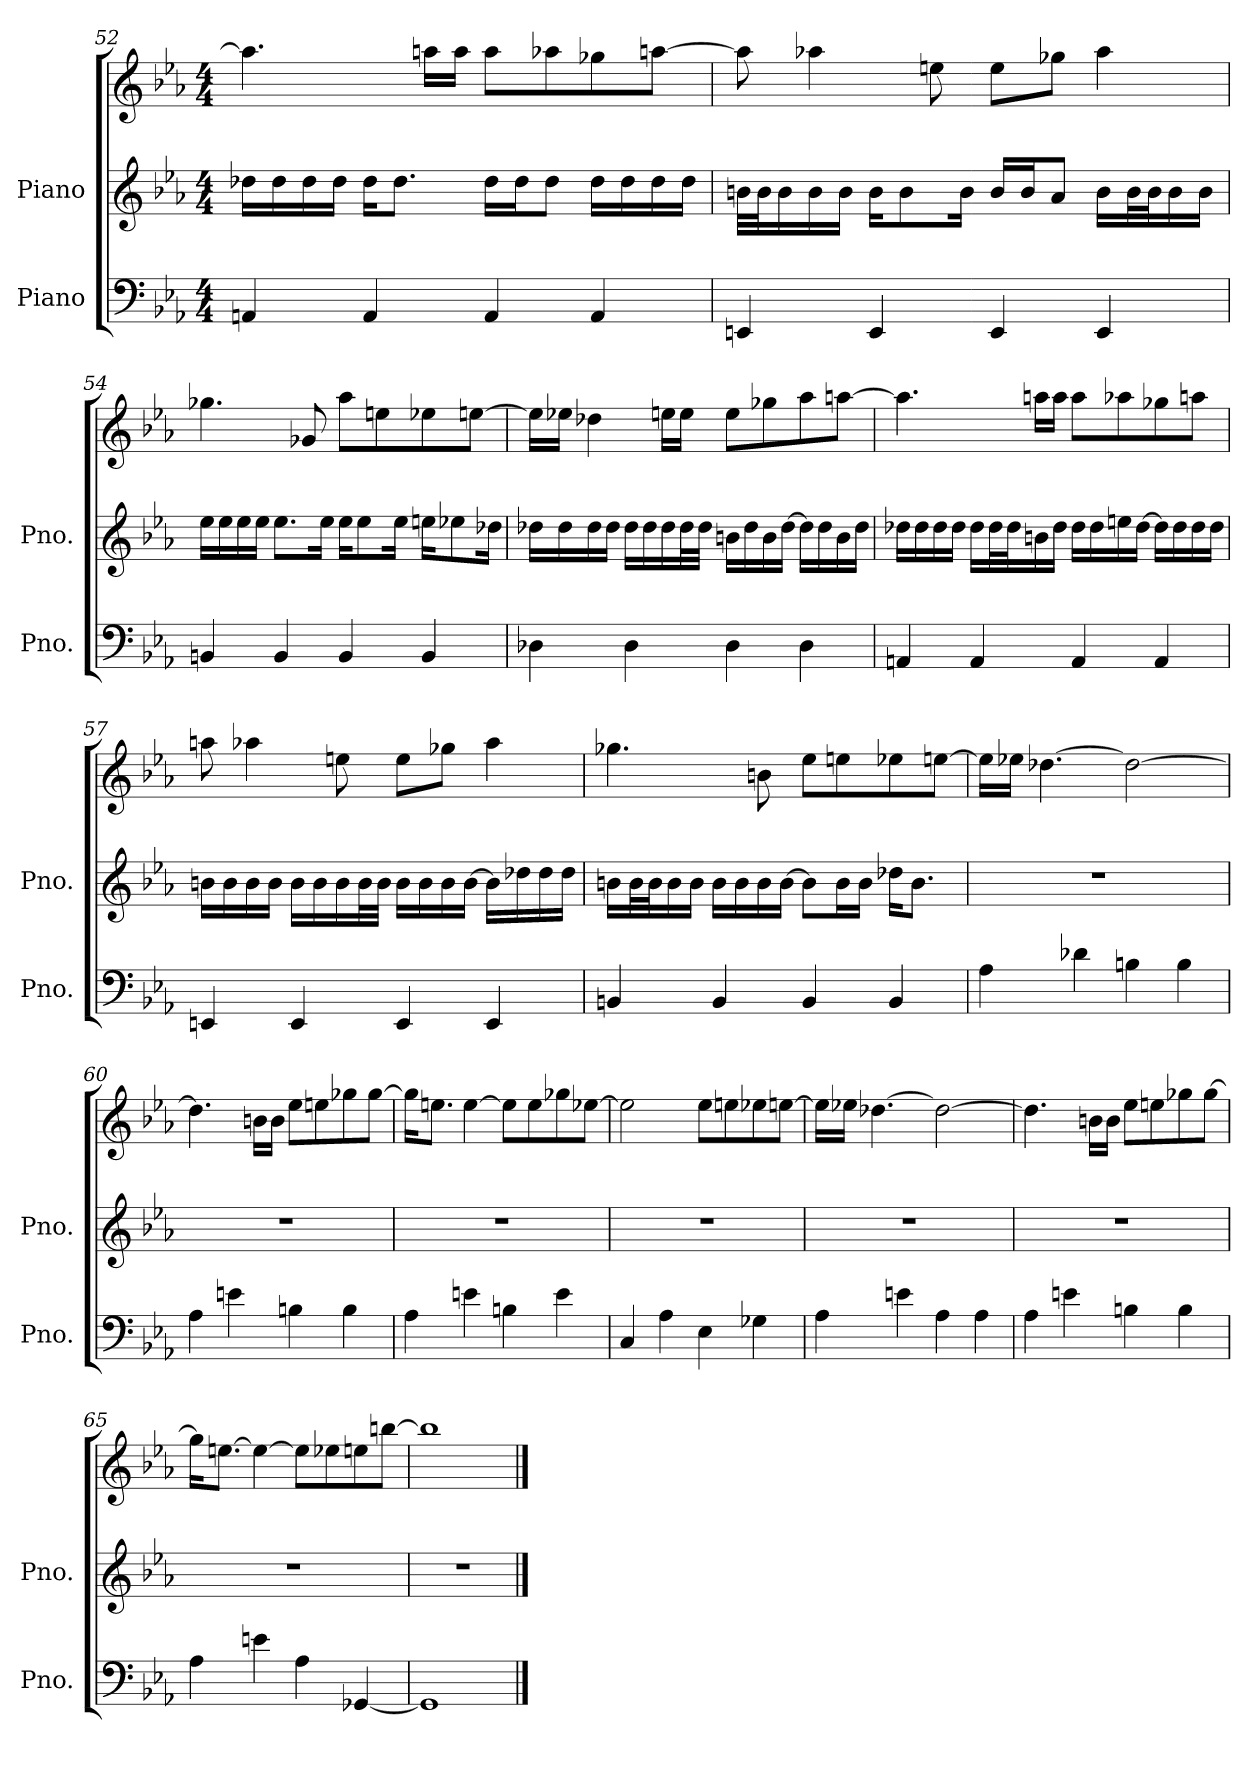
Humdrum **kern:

**kern	**kern	**kern
*part2	*part1	*part1
*staff3	*staff2	*staff1
*I"Piano	*I"Piano	*
*I'Pno.	*I'Pno.	*
*clefF4	*clefG2	*clefG2
*k[b-e-a-]	*k[b-e-a-]	*k[b-e-a-]
*M4/4	*M4/4	*M4/4
=52	=52	=52
4AAn/	16dd-X\LL	4.aa\]
.	16dd-\	.
.	16dd-\	.
.	16dd-\JJ	.
4AA/	16dd-\KL	.
.	8.dd-\J	.
.	.	16aan\LL
.	.	16aa\JJ
4AA/	16dd-\LL	8aa\L
.	16dd-\J	.
.	8dd-\J	8aa-X\
4AA/	16dd-\LL	8gg-X\
.	16dd-\	.
.	16dd-\	[8aan\J
.	16dd-\JJ	.
!!LO:LB:g=z
=53	=53	=53
4EEn/	32bn\LLL	8aa\]
.	32b\J	.
.	16b\	.
.	16b\	4aa-X\
.	16b\JJ	.
4EE/	16b\KL	.
.	8b\	.
.	.	8een\
.	16b\Jk	.
4EE/	16b/LL	8ee\L
.	16b/J	.
.	8a-/J	8gg-X\J
4EE/	16b\LL	4aa-\
.	32b\L	.
.	32b\J	.
.	16b\	.
.	16b\JJ	.
=54	=54	=54
4BBn/	16ee-\LL	4.gg-X\
.	16ee-\	.
.	16ee-\	.
.	16ee-\JJ	.
4BB/	8.ee-\L	.
.	.	8g-X/
.	16ee-\Jk	.
4BB/	16ee-\KL	8aa-\L
.	8ee-\	.
.	.	8een\
.	16ee-\Jk	.
4BB/	16een\KL	8ee-X\
.	8ee-X\	.
.	.	[8een\J
.	16dd-X\Jk	.
!!LO:PB:g=z
=55	=55	=55
4D-X\	16dd-X\LL	16ee\LL]
.	16dd-\	16ee-X\JJ
.	16dd-\	4dd-X\
.	16dd-\JJ	.
4D-\	16dd-\LL	.
.	16dd-\	.
.	16dd-\	16een\LL
.	32dd-\L	16ee\JJ
.	32dd-\JJJ	.
4D-\	16bn\LL	8ee\L
.	16dd-\	.
.	16b\	8gg-X\
.	[16dd-\JJ	.
4D-\	16dd-\LL]	8aa-\
.	16dd-\	.
.	16b\	[8aan\J
.	16dd-\JJ	.
=56	=56	=56
4AAn/	16dd-X\LL	4.aa\]
.	16dd-\	.
.	16dd-\	.
.	16dd-\JJ	.
4AA/	16dd-\LL	.
.	32dd-\L	.
.	32dd-\J	.
.	16bn\	16aan\LL
.	16dd-\JJ	16aa\JJ
4AA/	16dd-\LL	8aa\L
.	16dd-\	.
.	16een\	8aa-X\
.	[16dd-\JJ	.
4AA/	16dd-\LL]	8gg-X\
.	16dd-\	.
.	16dd-\	8aan\J
.	16dd-\JJ	.
!!LO:LB:g=z
=57	=57	=57
4EEn/	16bn\LL	8aan\
.	16b\	.
.	16b\	4aa-X\
.	16b\JJ	.
4EE/	16b\LL	.
.	16b\	.
.	16b\	8een\
.	32b\L	.
.	32b\JJJ	.
4EE/	16b\LL	8ee\L
.	16b\	.
.	16b\	8gg-X\J
.	[16b\JJ	.
4EE/	16b\LL]	4aa-\
.	16dd-X\	.
.	16dd-\	.
.	16dd-\JJ	.
=58	=58	=58
4BBn/	16bn\LL	4.gg-X\
.	32b\L	.
.	32b\J	.
.	16b\	.
.	16b\JJ	.
4BB/	16b\LL	.
.	16b\	.
.	16b\	8bn\
.	[16b\JJ	.
4BB/	8b\L]	8ee-\L
.	16b\L	8een\
.	16b\JJ	.
4BB/	16dd-X\KL	8ee-X\
.	8.b\J	.
.	.	[8een\J
!!LO:LB:g=z
=59	=59	=59
4A-\	1r	16ee\LL]
.	.	16ee-X\JJ
.	.	[4.dd-X\
4d-X\	.	.
4Bn\	.	2dd-\_
4B\	.	.
=60	=60	=60
4A-\	1r	4.dd-\]
4en\	.	.
.	.	16bn\LL
.	.	16b\JJ
4Bn\	.	8ee-\L
.	.	8een\
4B\	.	8gg-X\
.	.	[8gg-\J
=61	=61	=61
4A-\	1r	16gg-\KL]
.	.	8.een\J
4en\	.	[4ee\
4Bn\	.	8ee\L]
.	.	8ee\
4e\	.	8gg-X\
.	.	[8ee-X\J
=62	=62	=62
4C/	1r	2ee-\]
4A-\	.	.
4E-\	.	8ee-\L
.	.	8een\
4G-X\	.	8ee-X\
.	.	[8een\J
!!LO:LB:g=z
=63	=63	=63
4A-\	1r	16ee\LL]
.	.	16ee-X\JJ
.	.	[4.dd-X\
4en\	.	.
4A-\	.	2dd-\_
4A-\	.	.
=64	=64	=64
4A-\	1r	4.dd-\]
4en\	.	.
.	.	16bn\LL
.	.	16b\JJ
4Bn\	.	8ee-\L
.	.	8een\
4B\	.	8gg-X\
.	.	[8gg-\J
=65	=65	=65
4A-\	1r	16gg-\KL]
.	.	[8.een\J
4en\	.	4ee\_
4A-\	.	8ee\L]
.	.	8ee-X\
[4GG-X/	.	8een\
.	.	[8bbn\J
=66	=66	=66
1GG-]	1r	1bb]
==	==	==
*-	*-	*-
